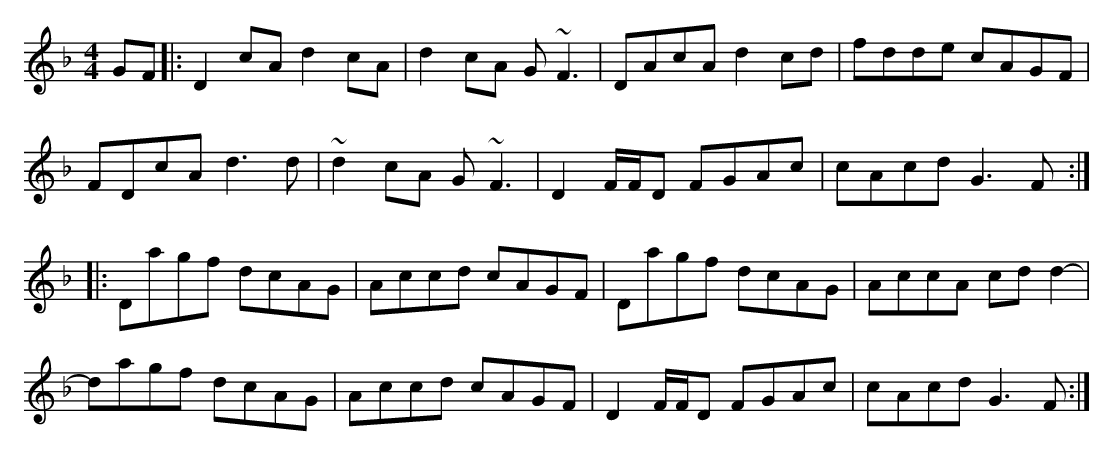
X:1
M:4/4
K:Dmin
GF|:D2 cA d2 cA|d2 cA G ~F3|DAcA d2 cd|fdde cAGF|
FDcA d3 d|~d2 cA G ~F3|D2 F/F/D FGAc|cAcd G3 F:|
|:Dagf dcAG|Accd cAGF|Dagf dcAG|AccA cd d2-|
dagf dcAG|Accd cAGF|D2 F/F/D FGAc|cAcd G3 F:|
